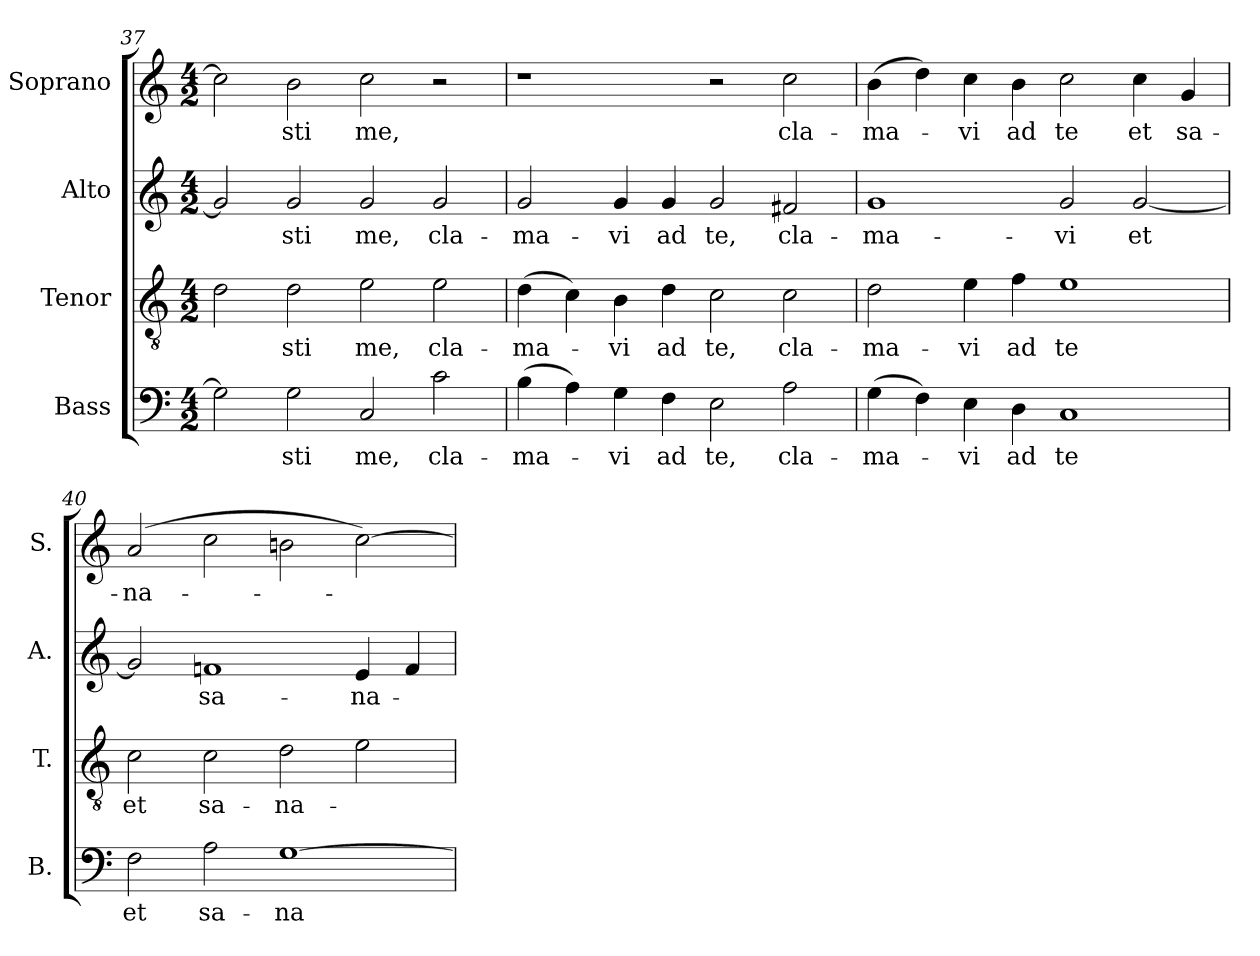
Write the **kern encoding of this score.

**kern	**text	**kern	**text	**kern	**text	**kern	**text
*part4	*part4	*part3	*part3	*part2	*part2	*part1	*part1
*staff4	*staff4	*staff3	*staff3	*staff2	*staff2	*staff1	*staff1
*I"Bass	*	*I"Tenor	*	*I"Alto	*	*I"Soprano	*
*I'B.	*	*I'T.	*	*I'A.	*	*I'S.	*
*clefF4	*	*clefGv2	*	*clefG2	*	*clefG2	*
*	*	*ITrd7c12	*	*	*	*	*
*k[]	*	*k[]	*	*k[]	*	*k[]	*
*C:	*	*C:	*	*C:	*	*C:	*
*M4/2	*	*M4/2	*	*M4/2	*	*M4/2	*
=37	=37	=37	=37	=37	=37	=37	=37
2Gi\]	.	2Di\	.	2gi/]	.	2cci\]	.
!	!LO:LY:b:color=#000000	!	!	!	!	!	!
!	!	!	!LO:LY:b:color=#000000	!	!	!	!
!	!	!	!	!	!LO:LY:b:color=#000000	!	!
!	!	!	!	!	!	!	!LO:LY:b:color=#000000
2Gi\	-sti	2Di\	-sti	2gi/	-sti	2bi\	-sti
!	!LO:LY:b:color=#000000	!	!	!	!	!	!
!	!	!	!LO:LY:b:color=#000000	!	!	!	!
!	!	!	!	!	!LO:LY:b:color=#000000	!	!
!	!	!	!	!	!	!	!LO:LY:b:color=#000000
2Ci/	me,	2Ei\	me,	2gi/	me,	2cci\	me,
!	!LO:LY:b:color=#000000	!	!	!	!	!	!
!	!	!	!LO:LY:b:color=#000000	!	!	!	!
!	!	!	!	!	!LO:LY:b:color=#000000	!	!
2ci\	cla-	2Ei\	cla-	2gi/	cla-	2r	.
=38	=38	=38	=38	=38	=38	=38	=38
!	!LO:LY:b:color=#000000	!	!	!	!	!	!
!	!	!	!LO:LY:b:color=#000000	!	!	!	!
!	!	!	!	!	!LO:LY:b:color=#000000	!	!
(4Bi\	-ma-	(4Di\	-ma-	2gi/	-ma-	1r	.
4Ai\)	.	4Ci\)	.	.	.	.	.
!	!LO:LY:b:color=#000000	!	!	!	!	!	!
!	!	!	!LO:LY:b:color=#000000	!	!	!	!
!	!	!	!	!	!LO:LY:b:color=#000000	!	!
4Gi\	-vi	4BBi\	-vi	4gi/	-vi	.	.
!	!LO:LY:b:color=#000000	!	!	!	!	!	!
!	!	!	!LO:LY:b:color=#000000	!	!	!	!
!	!	!	!	!	!LO:LY:b:color=#000000	!	!
4Fi\	ad	4Di\	ad	4gi/	ad	.	.
!	!LO:LY:b:color=#000000	!	!	!	!	!	!
!	!	!	!LO:LY:b:color=#000000	!	!	!	!
!	!	!	!	!	!LO:LY:b:color=#000000	!	!
2Ei\	te,	2Ci\	te,	2gi/	te,	2r	.
!	!LO:LY:b:color=#000000	!	!	!	!	!	!
!	!	!	!LO:LY:b:color=#000000	!	!	!	!
!	!	!	!	!	!LO:LY:b:color=#000000	!	!
!	!	!	!	!	!	!	!LO:LY:b:color=#000000
2Ai\	cla-	2Ci\	cla-	2f#Xi/	cla-	2cci\	cla-
=39	=39	=39	=39	=39	=39	=39	=39
!	!LO:LY:b:color=#000000	!	!	!	!	!	!
!	!	!	!LO:LY:b:color=#000000	!	!	!	!
!	!	!	!	!	!LO:LY:b:color=#000000	!	!
!	!	!	!	!	!	!	!LO:LY:b:color=#000000
(4Gi\	-ma-	2Di\	-ma-	1gi	-ma-	(4bi\	-ma-
4Fi\)	.	.	.	.	.	4ddi\)	.
!	!LO:LY:b:color=#000000	!	!	!	!	!	!
!	!	!	!LO:LY:b:color=#000000	!	!	!	!
!	!	!	!	!	!	!	!LO:LY:b:color=#000000
4Ei\	-vi	4Ei\	-vi	.	.	4cci\	-vi
!	!LO:LY:b:color=#000000	!	!	!	!	!	!
!	!	!	!LO:LY:b:color=#000000	!	!	!	!
!	!	!	!	!	!	!	!LO:LY:b:color=#000000
4Di\	ad	4Fi\	ad	.	.	4bi\	ad
!	!LO:LY:b:color=#000000	!	!	!	!	!	!
!	!	!	!LO:LY:b:color=#000000	!	!	!	!
!	!	!	!	!	!LO:LY:b:color=#000000	!	!
!	!	!	!	!	!	!	!LO:LY:b:color=#000000
1Ci	te	1Ei	te	2gi/	-vi	2cci\	te
!	!	!	!	!	!LO:LY:b:color=#000000	!	!
!	!	!	!	!	!	!	!LO:LY:b:color=#000000
.	.	.	.	[2gi/	et	4cci\	et
!	!	!	!	!	!	!	!LO:LY:b:color=#000000
.	.	.	.	.	.	4gi/	sa-
!!LO:LB:g=z
=40	=40	=40	=40	=40	=40	=40	=40
!	!LO:LY:b:color=#000000	!	!	!	!	!	!
!	!	!	!LO:LY:b:color=#000000	!	!	!	!
!	!	!	!	!	!	!	!LO:LY:b:color=#000000
2Fi\	et	2Ci\	et	2gi/]	.	(2ai/	-na-
!	!LO:LY:b:color=#000000	!	!	!	!	!	!
!	!	!	!LO:LY:b:color=#000000	!	!	!	!
!	!	!	!	!	!LO:LY:b:color=#000000	!	!
2Ai\	sa-	2Ci\	sa-	1fni	sa-	2cci\	.
!	!LO:LY:b:color=#000000	!	!	!	!	!	!
!	!	!	!LO:LY:b:color=#000000	!	!	!	!
[1Gi	-na-	2Di\	-na-	.	.	2bni\	.
!	!	!	!	!	!LO:LY:b:color=#000000	!	!
.	.	2Ei\	.	4ei/	-na-	[2cci\)	.
.	.	.	.	4fi/	.	.	.
=	=	=	=	=	=	=	=
*-	*-	*-	*-	*-	*-	*-	*-
